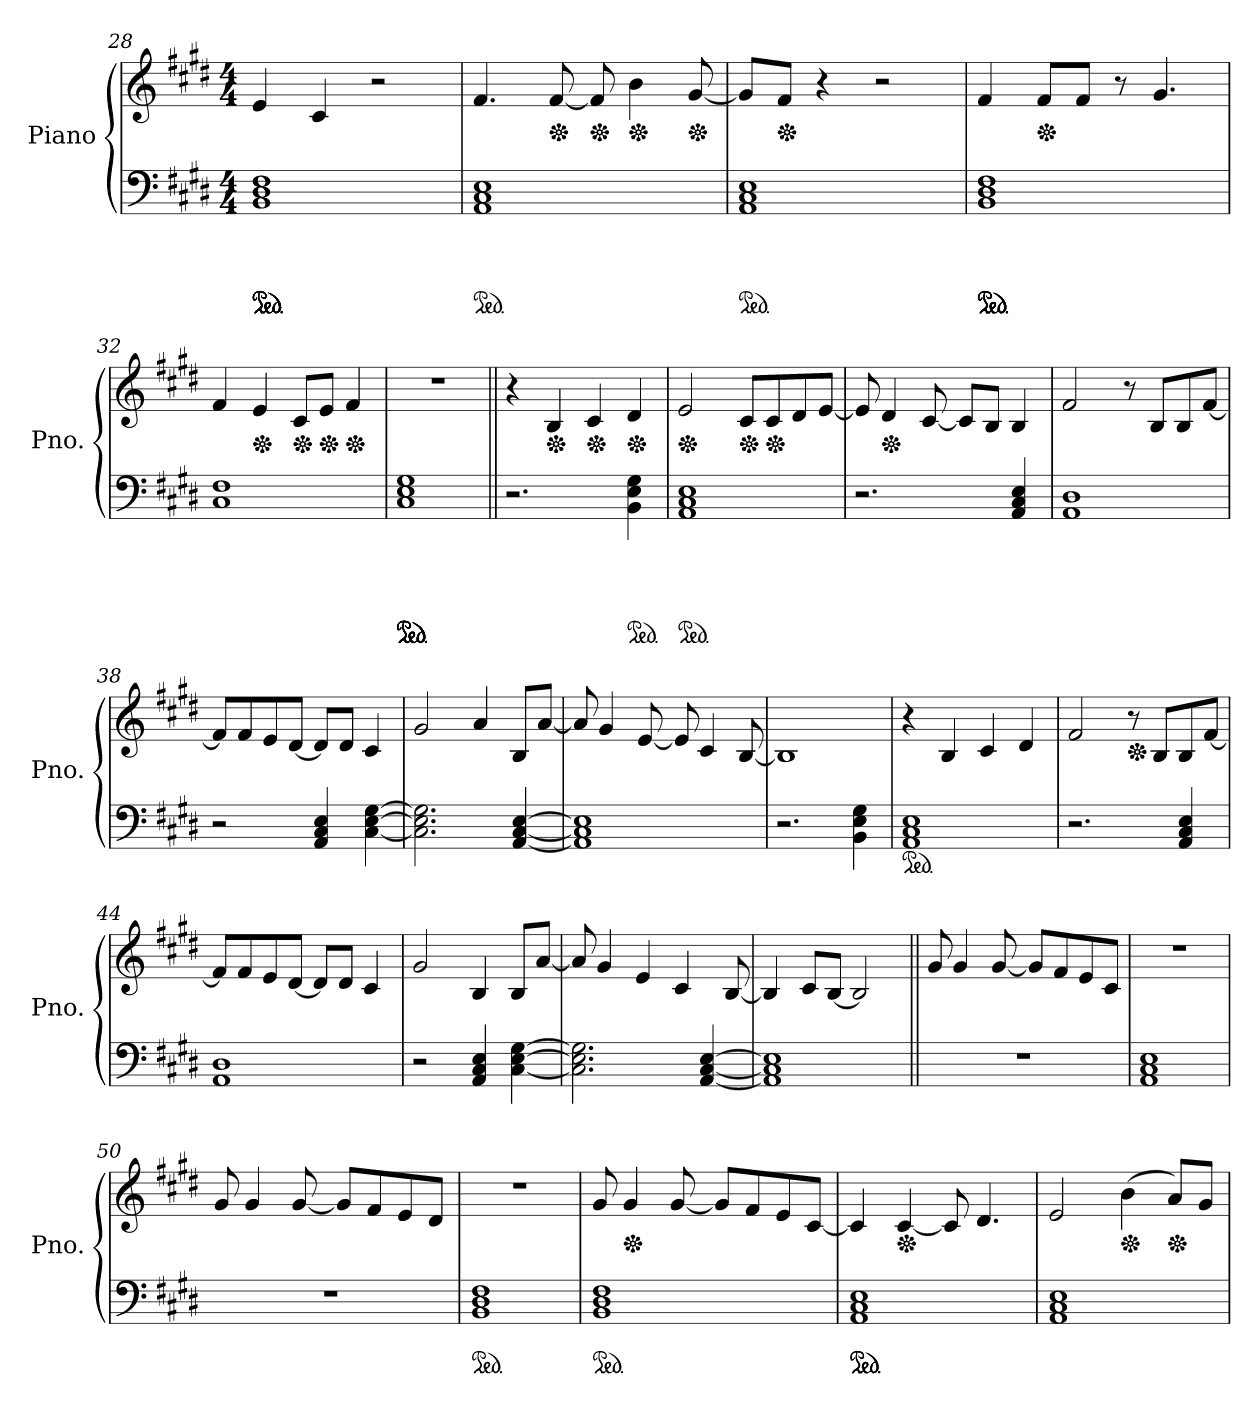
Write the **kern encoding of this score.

**kern	**kern
*part1	*part1
*staff2	*staff1
*I"Piano	*
*I'Pno.	*
*clefF4	*clefG2
*k[f#c#g#d#]	*k[f#c#g#d#]
*M4/4	*M4/4
*ped	*
*ped	*
*ped	*
*ped	*
=28	=28
1BB 1D# 1F#	4e/
.	4c#/
.	2r
=29	=29
*ped	*
1AA 1C# 1E	4.f#/
*	*Xped
.	[8f#/
*	*Xped
.	8f#/]
*	*Xped
.	4b\
*	*Xped
.	[8g#/
!!LO:LB:g=z
=30	=30
*ped	*
1AA 1C# 1E	8g#/L]
*	*Xped
.	8f#/J
.	4r
.	2r
=31	=31
*ped	*
*ped	*
*ped	*
*ped	*
1BB 1D# 1F#	4f#/
*	*Xped
.	8f#/L
.	8f#/J
.	8r
.	4.g#/
=32	=32
1C# 1F#	4f#/
*	*Xped
.	4e/
*	*Xped
.	8c#/L
*	*Xped
.	8e/J
*	*Xped
.	4f#/
=33	=33
*ped	*
*ped	*
*ped	*
*ped	*
*ped	*
1C# 1E 1G#	1r
=34||	=34||
2.r	4r
*	*Xped
.	4B/
*	*Xped
.	4c#/
*ped	*
*	*Xped
4BB\ 4E\ 4G#\	4d#/
=35	=35
*ped	*
*	*Xped
1AA 1C# 1E	2e/
*	*Xped
.	8c#/L
*	*Xped
.	8c#/
.	8d#/
.	[8e/J
=36	=36
2.r	8e/]
*	*Xped
.	4d#/
.	[8c#/
.	8c#/L]
.	8B/J
4AA/ 4C#/ 4E/	4B/
!!LO:PB:g=z
=37	=37
1AA 1D#	2f#/
.	8r
.	8B/L
.	8B/
.	[8f#/J
=38	=38
2r	8f#/L]
.	8f#/
.	8e/
.	[8d#/J
4AA/ 4C#/ 4E/	8d#/L]
.	8d#/J
[4C#\ [4E\ [4G#\	4c#/
=39	=39
2.C#\] 2.E\] 2.G#\]	2g#/
.	4a/
[4AA/ [4C#/ [4E/	8B/L
.	[8a/J
=40	=40
1AA] 1C#] 1E]	8a/]
.	4g#/
.	[8e/
.	8e/]
.	4c#/
.	[8B/
=41	=41
2.r	1B]
4BB\ 4E\ 4G#\	.
=42	=42
*ped	*
1AA 1C# 1E	4r
.	4B/
.	4c#/
.	4d#/
=43	=43
2.r	2f#/
*	*Xped
.	8r
.	8B/L
4AA/ 4C#/ 4E/	8B/
.	[8f#/J
!!LO:LB:g=z
=44	=44
1AA 1D#	8f#/L]
.	8f#/
.	8e/
.	[8d#/J
.	8d#/L]
.	8d#/J
.	4c#/
=45	=45
2r	2g#/
4AA/ 4C#/ 4E/	4B/
[4C#\ [4E\ [4G#\	8B/L
.	[8a/J
=46	=46
2.C#\] 2.E\] 2.G#\]	8a/]
.	4g#/
.	4e/
.	4c#/
[4AA/ [4C#/ [4E/	.
.	[8B/
=47	=47
1AA] 1C#] 1E]	4B/]
.	8c#/L
.	[8B/J
.	2B/]
=48||	=48||
1r	8g#/
.	4g#/
.	[8g#/
.	8g#/L]
.	8f#/
.	8e/
.	8c#/J
=49	=49
1AA 1C# 1E	1r
!!LO:LB:g=z
=50	=50
1r	8g#/
.	4g#/
.	[8g#/
.	8g#/L]
.	8f#/
.	8e/
.	8d#/J
=51	=51
*ped	*
1BB 1D# 1F#	1r
=52	=52
*ped	*
1BB 1D# 1F#	8g#/
*	*Xped
.	4g#/
.	[8g#/
.	8g#/L]
.	8f#/
.	8e/
.	[8c#/J
=53	=53
*ped	*
*ped	*
1AA 1C# 1E	4c#/]
*	*Xped
.	[4c#/
.	8c#/]
.	4.d#/
=54	=54
1AA 1C# 1E	2e/
*	*Xped
.	(4b\
*	*Xped
.	8a/L)
.	8g#/J
=	=
*-	*-
